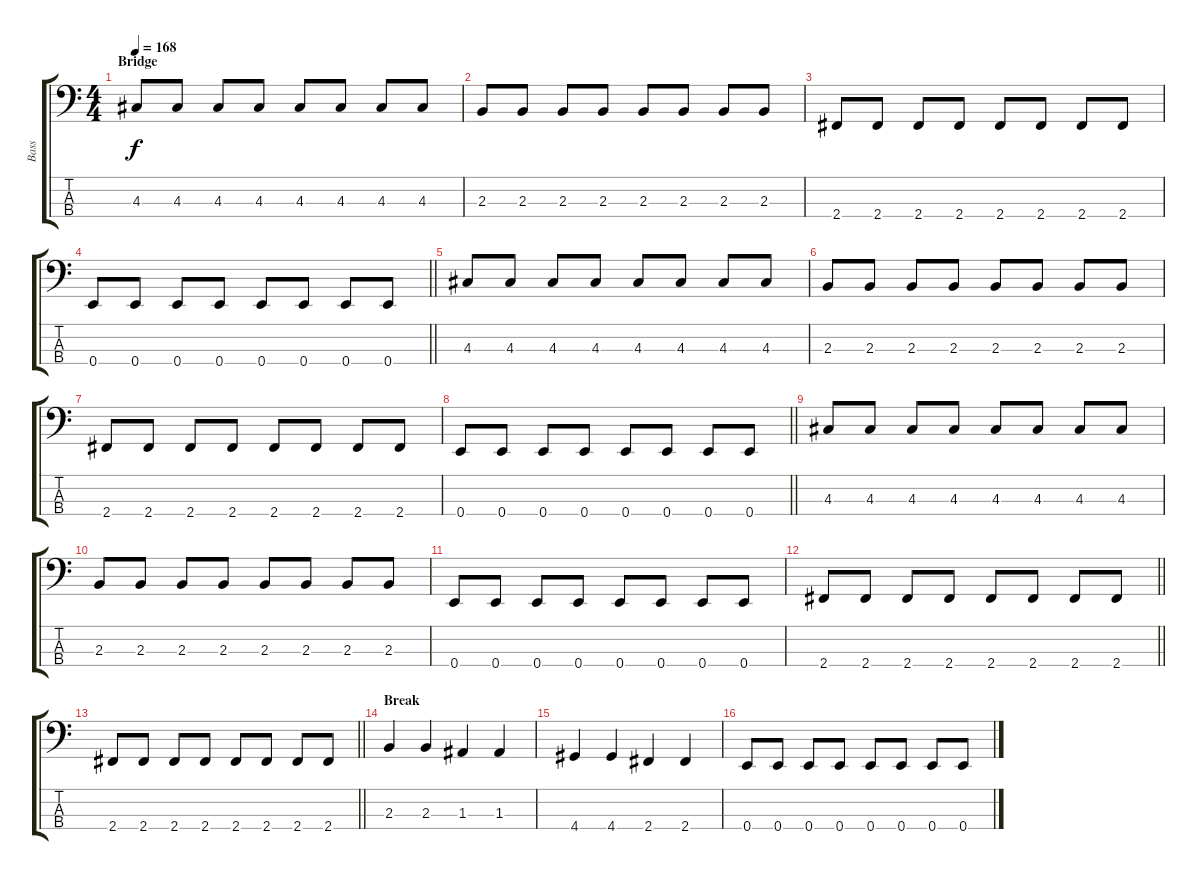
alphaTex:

\track ("Bass" "Bass") {instrument electricbassfinger}
\staff {score tabs}
\tuning (G2 D2 A1 E1) {hide}
\ts (4 4)
\section ("" "Bridge")
\tempo 168
\clef f4
\ks c
4.3.8{dy f} 4.3.8 4.3.8 4.3.8 4.3.8 4.3.8 4.3.8 4.3.8 |
2.3.8 2.3.8 2.3.8 2.3.8 2.3.8 2.3.8 2.3.8 2.3.8 |
2.4.8 2.4.8 2.4.8 2.4.8 2.4.8 2.4.8 2.4.8 2.4.8 |
\barLineRight lightlight
0.4.8 0.4.8 0.4.8 0.4.8 0.4.8 0.4.8 0.4.8 0.4.8 |
4.3.8 4.3.8 4.3.8 4.3.8 4.3.8 4.3.8 4.3.8 4.3.8 |
2.3.8 2.3.8 2.3.8 2.3.8 2.3.8 2.3.8 2.3.8 2.3.8 |
2.4.8 2.4.8 2.4.8 2.4.8 2.4.8 2.4.8 2.4.8 2.4.8 |
\barLineRight lightlight
0.4.8 0.4.8 0.4.8 0.4.8 0.4.8 0.4.8 0.4.8 0.4.8 |
4.3.8 4.3.8 4.3.8 4.3.8 4.3.8 4.3.8 4.3.8 4.3.8 |
2.3.8 2.3.8 2.3.8 2.3.8 2.3.8 2.3.8 2.3.8 2.3.8 |
0.4.8 0.4.8 0.4.8 0.4.8 0.4.8 0.4.8 0.4.8 0.4.8 |
\barLineRight lightlight
2.4.8 2.4.8 2.4.8 2.4.8 2.4.8 2.4.8 2.4.8 2.4.8 |
\barLineRight lightlight
2.4.8 2.4.8 2.4.8 2.4.8 2.4.8 2.4.8 2.4.8 2.4.8 |
\section ("" "Break")
2.3.4 2.3.4 1.3.4 1.3.4 |
4.4.4 4.4.4 2.4.4 2.4.4 |
0.4.8 0.4.8 0.4.8 0.4.8 0.4.8 0.4.8 0.4.8 0.4.8
